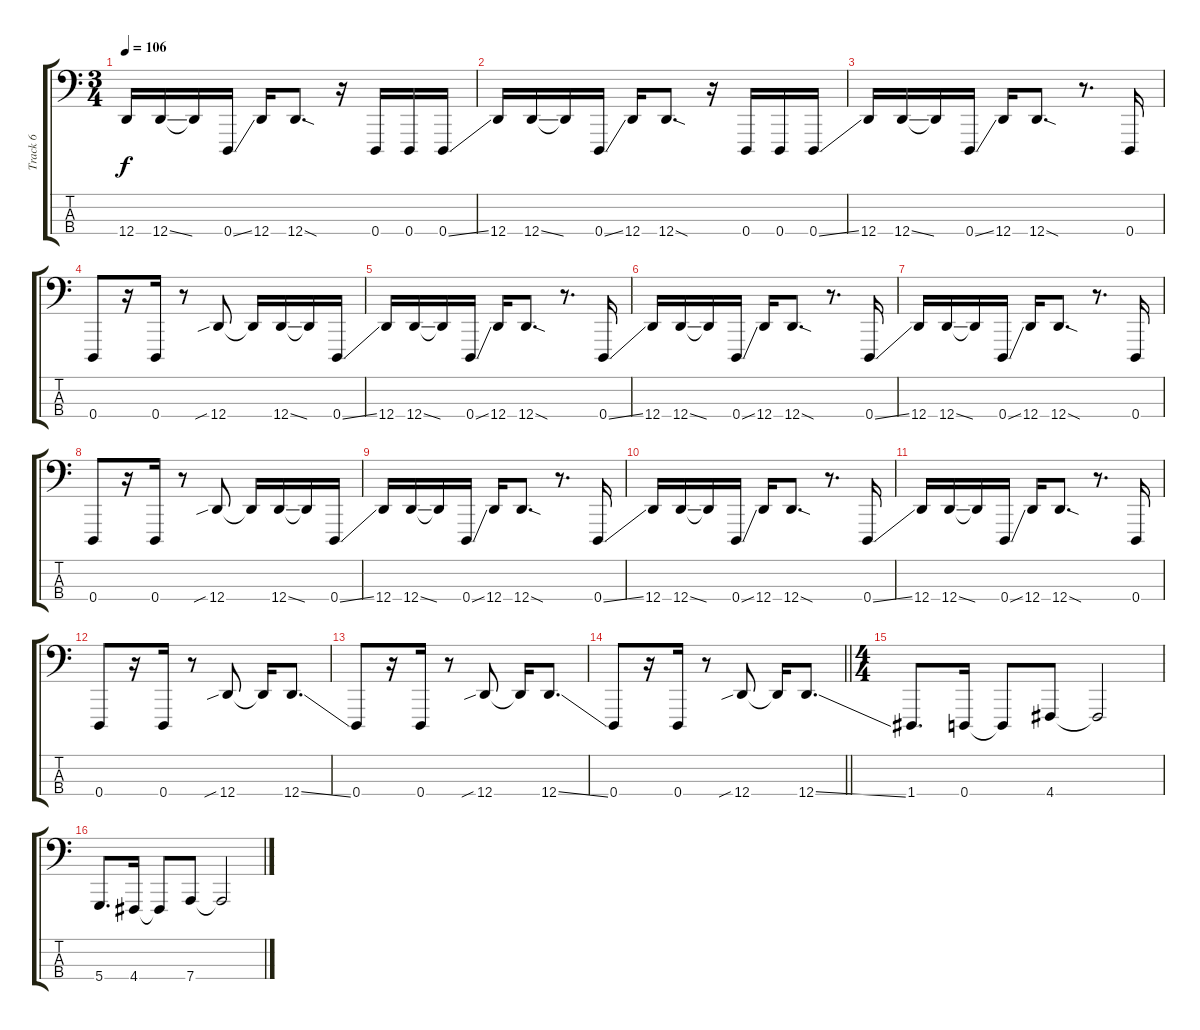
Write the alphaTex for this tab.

\track ("Track 6" "Track 6") {instrument lead8bassandlead}
\staff {score tabs}
\tuning (G2 D2 A1 D1) {hide}
\ts (3 4)
\tempo 106
\clef f4
\ks c
12.4.16{dy f} 12.4{ss}.16 12.4{t}.16 0.4{ss}.16 12.4.16 12.4{sod}.8{d} r.16 0.4.16 0.4.16 0.4{ss}.16 |
12.4.16 12.4{ss}.16 12.4{t}.16 0.4{ss}.16 12.4.16 12.4{sod}.8{d} r.16 0.4.16 0.4.16 0.4{ss}.16 |
12.4.16 12.4{ss}.16 12.4{t}.16 0.4{ss}.16 12.4.16 12.4{sod}.8{d} r.8{d} 0.4.16 |
0.4.8 r.16 0.4.16 r.8 12.4{sib}.8 12.4{t}.16 12.4{ss}.16 12.4{t}.16 0.4{ss}.16 |
12.4.16 12.4{ss}.16 12.4{t}.16 0.4{ss}.16 12.4.16 12.4{sod}.8{d} r.8{d} 0.4{ss}.16 |
12.4.16 12.4{ss}.16 12.4{t}.16 0.4{ss}.16 12.4.16 12.4{sod}.8{d} r.8{d} 0.4{ss}.16 |
12.4.16 12.4{ss}.16 12.4{t}.16 0.4{ss}.16 12.4.16 12.4{sod}.8{d} r.8{d} 0.4.16 |
0.4.8 r.16 0.4.16 r.8 12.4{sib}.8 12.4{t}.16 12.4{ss}.16 12.4{t}.16 0.4{ss}.16 |
12.4.16 12.4{ss}.16 12.4{t}.16 0.4{ss}.16 12.4.16 12.4{sod}.8{d} r.8{d} 0.4{ss}.16 |
12.4.16 12.4{ss}.16 12.4{t}.16 0.4{ss}.16 12.4.16 12.4{sod}.8{d} r.8{d} 0.4{ss}.16 |
12.4.16 12.4{ss}.16 12.4{t}.16 0.4{ss}.16 12.4.16 12.4{sod}.8{d} r.8{d} 0.4.16 |
0.4.8 r.16 0.4.16 r.8 12.4{sib}.8 12.4{t}.16 12.4{ss}.8{d} |
0.4.8 r.16 0.4.16 r.8 12.4{sib}.8 12.4{t}.16 12.4{ss}.8{d} |
\barLineRight lightlight
0.4.8 r.16 0.4.16 r.8 12.4{sib}.8 12.4{t}.16 12.4{ss}.8{d} |
\ts (4 4)
\section ("" "")
1.4.8{d} 0.4.16 0.4{t}.8 4.4.8 4.4{t}.2 |
5.4.8{d} 4.4.16 4.4{t}.8 7.4.8 7.4{t}.2
